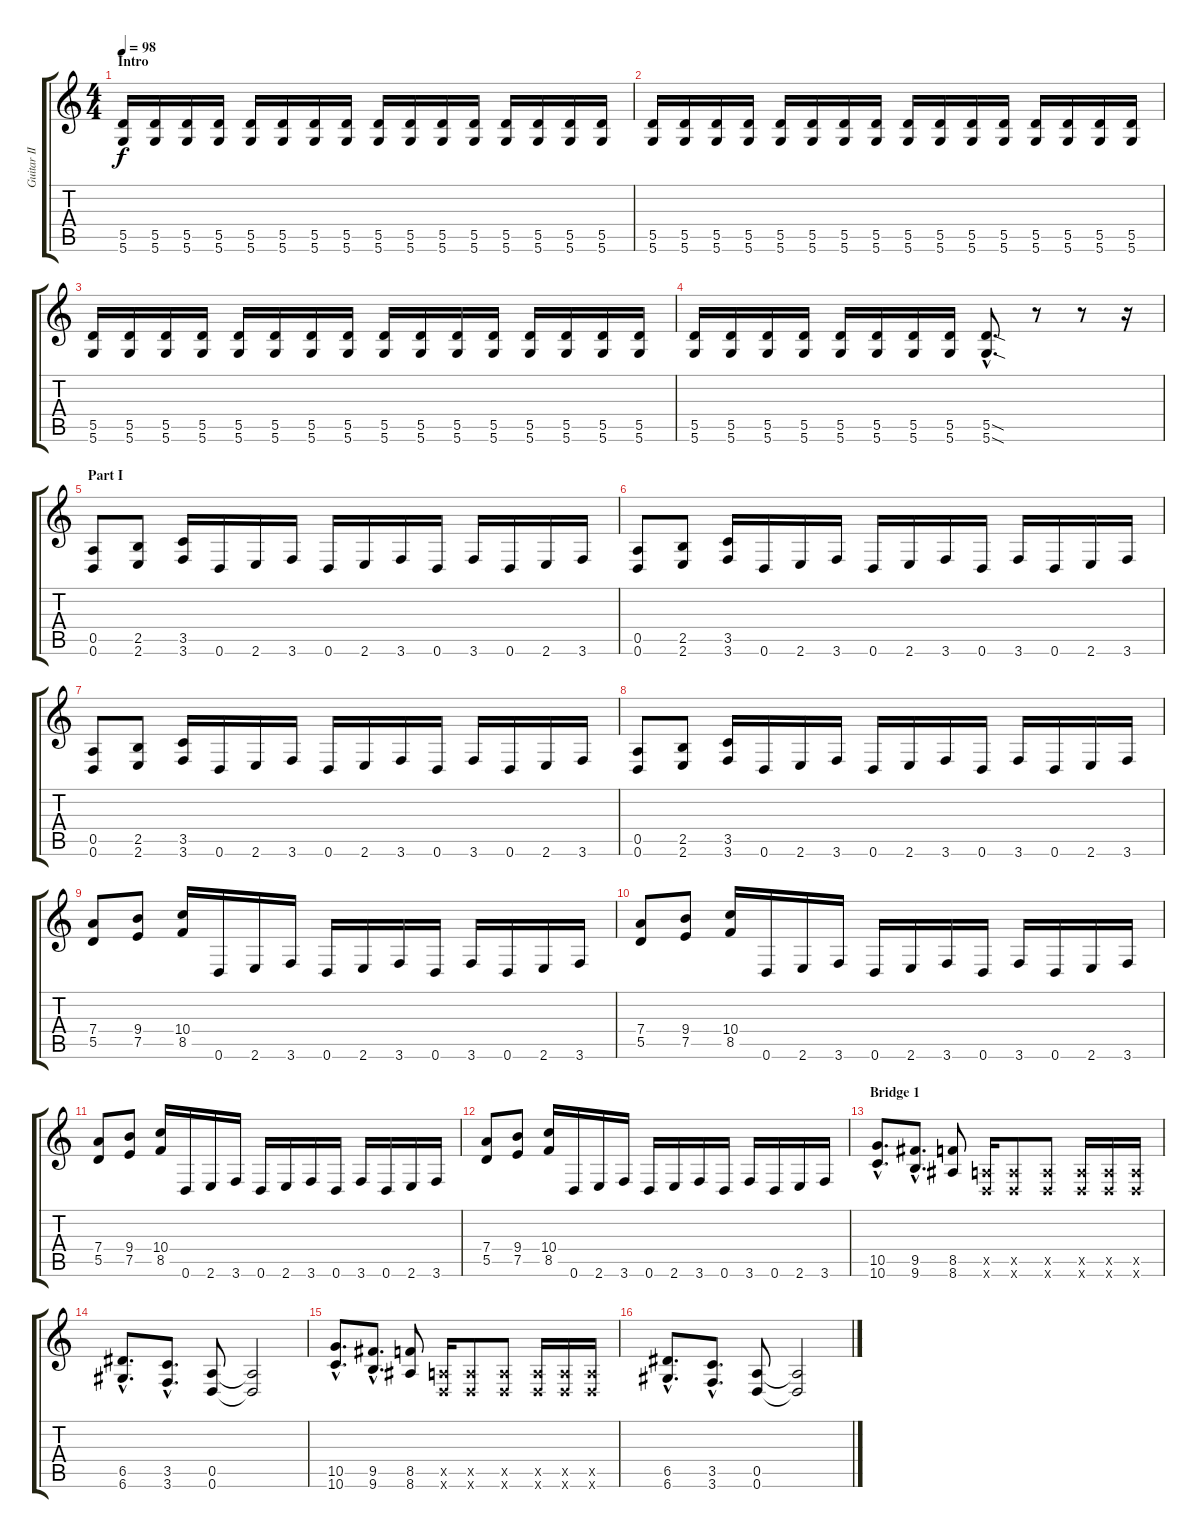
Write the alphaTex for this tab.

\track ("Guitar II" "Guitar II") {instrument distortionguitar}
\staff {score tabs}
\tuning (E4 B3 G3 D3 A2 D2) {hide}
\ts (4 4)
\section ("" "Intro")
\tempo 98
\clef g2
\ks c
(5.5 5.6).16{dy f instrument distortionguitar} (5.5 5.6).16 (5.5 5.6).16 (5.5 5.6).16 (5.5 5.6).16 (5.5 5.6).16 (5.5 5.6).16 (5.5 5.6).16 (5.5 5.6).16 (5.5 5.6).16 (5.5 5.6).16 (5.5 5.6).16 (5.5 5.6).16 (5.5 5.6).16 (5.5 5.6).16 (5.5 5.6).16 |
(5.5 5.6).16 (5.5 5.6).16 (5.5 5.6).16 (5.5 5.6).16 (5.5 5.6).16 (5.5 5.6).16 (5.5 5.6).16 (5.5 5.6).16 (5.5 5.6).16 (5.5 5.6).16 (5.5 5.6).16 (5.5 5.6).16 (5.5 5.6).16 (5.5 5.6).16 (5.5 5.6).16 (5.5 5.6).16 |
(5.5 5.6).16 (5.5 5.6).16 (5.5 5.6).16 (5.5 5.6).16 (5.5 5.6).16 (5.5 5.6).16 (5.5 5.6).16 (5.5 5.6).16 (5.5 5.6).16 (5.5 5.6).16 (5.5 5.6).16 (5.5 5.6).16 (5.5 5.6).16 (5.5 5.6).16 (5.5 5.6).16 (5.5 5.6).16 |
(5.5 5.6).16 (5.5 5.6).16 (5.5 5.6).16 (5.5 5.6).16 (5.5 5.6).16 (5.5 5.6).16 (5.5 5.6).16 (5.5 5.6).16 (5.5{sod hac} 5.6{sod hac}).8{d} r.8 r.8 r.16 |
\section ("" "Part I")
(0.5 0.6).8 (2.5 2.6).8 (3.5 3.6).16 0.6.16 2.6.16 3.6.16 0.6.16 2.6.16 3.6.16 0.6.16 3.6.16 0.6.16 2.6.16 3.6.16 |
(0.5 0.6).8 (2.5 2.6).8 (3.5 3.6).16 0.6.16 2.6.16 3.6.16 0.6.16 2.6.16 3.6.16 0.6.16 3.6.16 0.6.16 2.6.16 3.6.16 |
(0.5 0.6).8 (2.5 2.6).8 (3.5 3.6).16 0.6.16 2.6.16 3.6.16 0.6.16 2.6.16 3.6.16 0.6.16 3.6.16 0.6.16 2.6.16 3.6.16 |
(0.5 0.6).8 (2.5 2.6).8 (3.5 3.6).16 0.6.16 2.6.16 3.6.16 0.6.16 2.6.16 3.6.16 0.6.16 3.6.16 0.6.16 2.6.16 3.6.16 |
(7.4 5.5).8 (9.4 7.5).8 (10.4 8.5).16 0.6.16 2.6.16 3.6.16 0.6.16 2.6.16 3.6.16 0.6.16 3.6.16 0.6.16 2.6.16 3.6.16 |
(7.4 5.5).8 (9.4 7.5).8 (10.4 8.5).16 0.6.16 2.6.16 3.6.16 0.6.16 2.6.16 3.6.16 0.6.16 3.6.16 0.6.16 2.6.16 3.6.16 |
(7.4 5.5).8 (9.4 7.5).8 (10.4 8.5).16 0.6.16 2.6.16 3.6.16 0.6.16 2.6.16 3.6.16 0.6.16 3.6.16 0.6.16 2.6.16 3.6.16 |
(7.4 5.5).8 (9.4 7.5).8 (10.4 8.5).16 0.6.16 2.6.16 3.6.16 0.6.16 2.6.16 3.6.16 0.6.16 3.6.16 0.6.16 2.6.16 3.6.16 |
\section ("" "Bridge 1")
(10.5{hac} 10.6{hac}).8{d} (9.5{hac} 9.6{hac}).8{d} (8.5 8.6).8 (0.5{x} 0.6{x}).16 (0.5{x} 0.6{x}).8 (0.5{x} 0.6{x}).8 (0.5{x} 0.6{x}).16 (0.5{x} 0.6{x}).16 (0.5{x} 0.6{x}).16 |
(6.5{hac} 6.6{hac}).8{d} (3.5{hac} 3.6{hac}).8{d} (0.5 0.6).8 (0.5{t} 0.6{t}).2 |
(10.5{hac} 10.6{hac}).8{d} (9.5{hac} 9.6{hac}).8{d} (8.5 8.6).8 (0.5{x} 0.6{x}).16 (0.5{x} 0.6{x}).8 (0.5{x} 0.6{x}).8 (0.5{x} 0.6{x}).16 (0.5{x} 0.6{x}).16 (0.5{x} 0.6{x}).16 |
(6.5{hac} 6.6{hac}).8{d} (3.5{hac} 3.6{hac}).8{d} (0.5 0.6).8 (0.5{t} 0.6{t}).2
